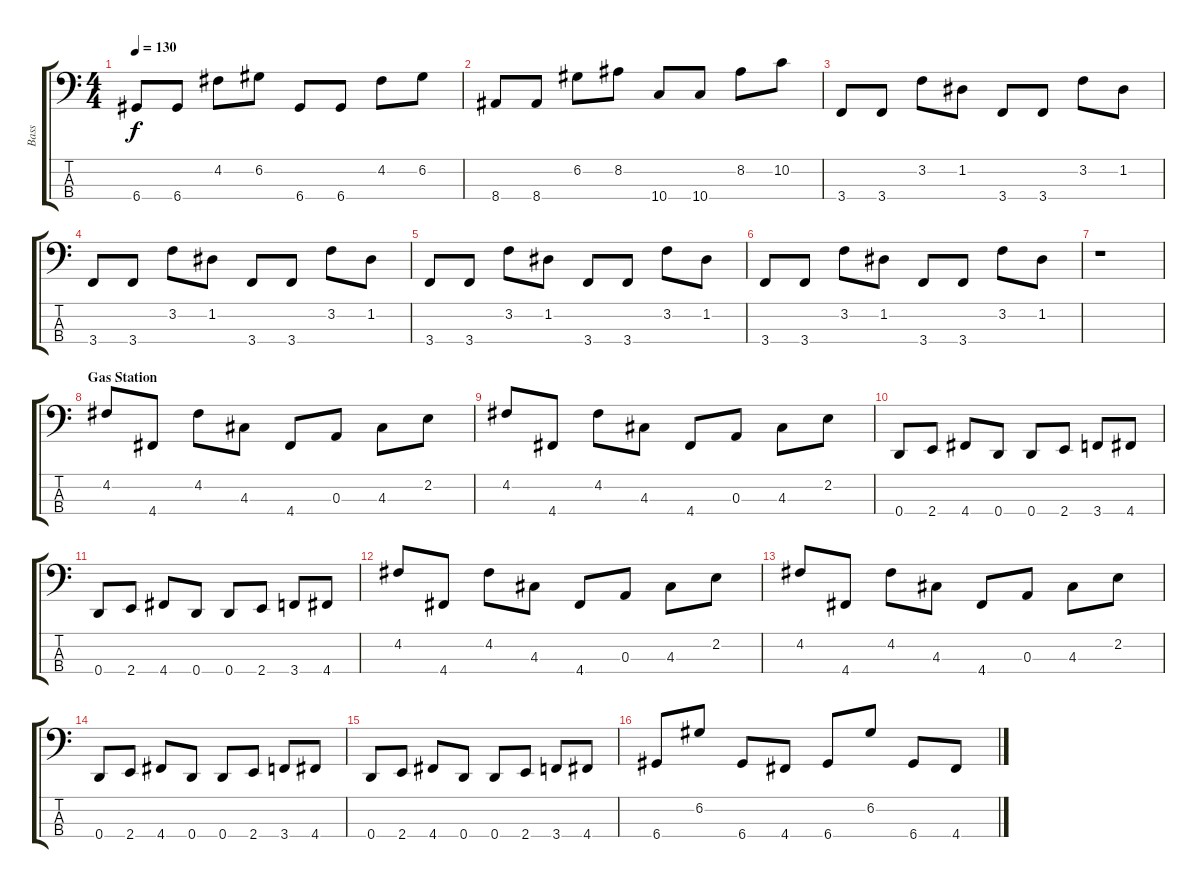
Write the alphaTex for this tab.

\track ("Bass" "Bass") {instrument synthbass1}
\staff {score tabs}
\tuning (G2 D2 A1 D1) {hide}
\ts (4 4)
\tempo 130
\clef f4
\ks c
6.4.8{dy f} 6.4.8 4.2.8 6.2.8 6.4.8 6.4.8 4.2.8 6.2.8 |
8.4.8 8.4.8 6.2.8 8.2.8 10.4.8 10.4.8 8.2.8 10.2.8 |
3.4.8 3.4.8 3.2.8 1.2.8 3.4.8 3.4.8 3.2.8 1.2.8 |
3.4.8 3.4.8 3.2.8 1.2.8 3.4.8 3.4.8 3.2.8 1.2.8 |
3.4.8 3.4.8 3.2.8 1.2.8 3.4.8 3.4.8 3.2.8 1.2.8 |
3.4.8 3.4.8 3.2.8 1.2.8 3.4.8 3.4.8 3.2.8 1.2.8 |
r.1 |
\section ("" "Gas Station")
4.2.8 4.4.8 4.2.8 4.3.8 4.4.8 0.3.8 4.3.8 2.2.8 |
4.2.8 4.4.8 4.2.8 4.3.8 4.4.8 0.3.8 4.3.8 2.2.8 |
0.4.8 2.4.8 4.4.8 0.4.8 0.4.8 2.4.8 3.4.8 4.4.8 |
0.4.8 2.4.8 4.4.8 0.4.8 0.4.8 2.4.8 3.4.8 4.4.8 |
4.2.8 4.4.8 4.2.8 4.3.8 4.4.8 0.3.8 4.3.8 2.2.8 |
4.2.8 4.4.8 4.2.8 4.3.8 4.4.8 0.3.8 4.3.8 2.2.8 |
0.4.8 2.4.8 4.4.8 0.4.8 0.4.8 2.4.8 3.4.8 4.4.8 |
0.4.8 2.4.8 4.4.8 0.4.8 0.4.8 2.4.8 3.4.8 4.4.8 |
6.4.8 6.2.8 6.4.8 4.4.8 6.4.8 6.2.8 6.4.8 4.4.8
